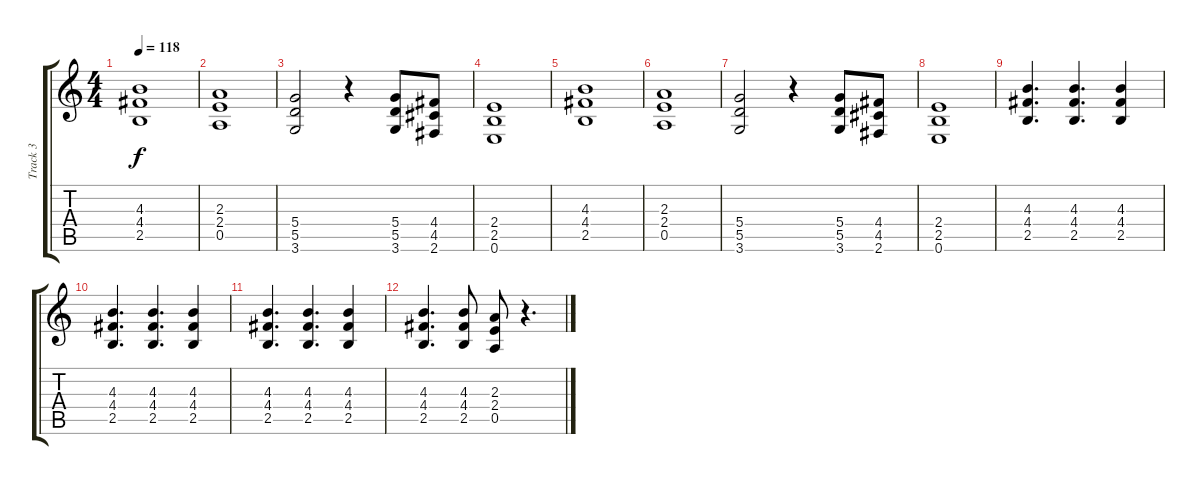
\track ("Track 3" "Track 3") {instrument distortionguitar}
\staff {score tabs}
\tuning (E4 B3 G3 D3 A2 E2) {hide}
\ts (4 4)
\tempo 118
\clef g2
\ks c
(4.3 4.4 2.5).1{dy f} |
(2.3 2.4 0.5).1 |
(5.4 5.5 3.6).2 r.4 (5.4 5.5 3.6).8 (4.4 4.5 2.6).8 |
(2.4 2.5 0.6).1 |
(4.3 4.4 2.5).1 |
(2.3 2.4 0.5).1 |
(5.4 5.5 3.6).2 r.4 (5.4 5.5 3.6).8 (4.4 4.5 2.6).8 |
(2.4 2.5 0.6).1 |
(4.3 4.4 2.5).4{d} (4.3 4.4 2.5).4{d} (4.3 4.4 2.5).4 |
(4.3 4.4 2.5).4{d} (4.3 4.4 2.5).4{d} (4.3 4.4 2.5).4 |
(4.3 4.4 2.5).4{d} (4.3 4.4 2.5).4{d} (4.3 4.4 2.5).4 |
(4.3 4.4 2.5).4{d} (4.3 4.4 2.5).8 (2.3 2.4 0.5).8 r.4{d}
